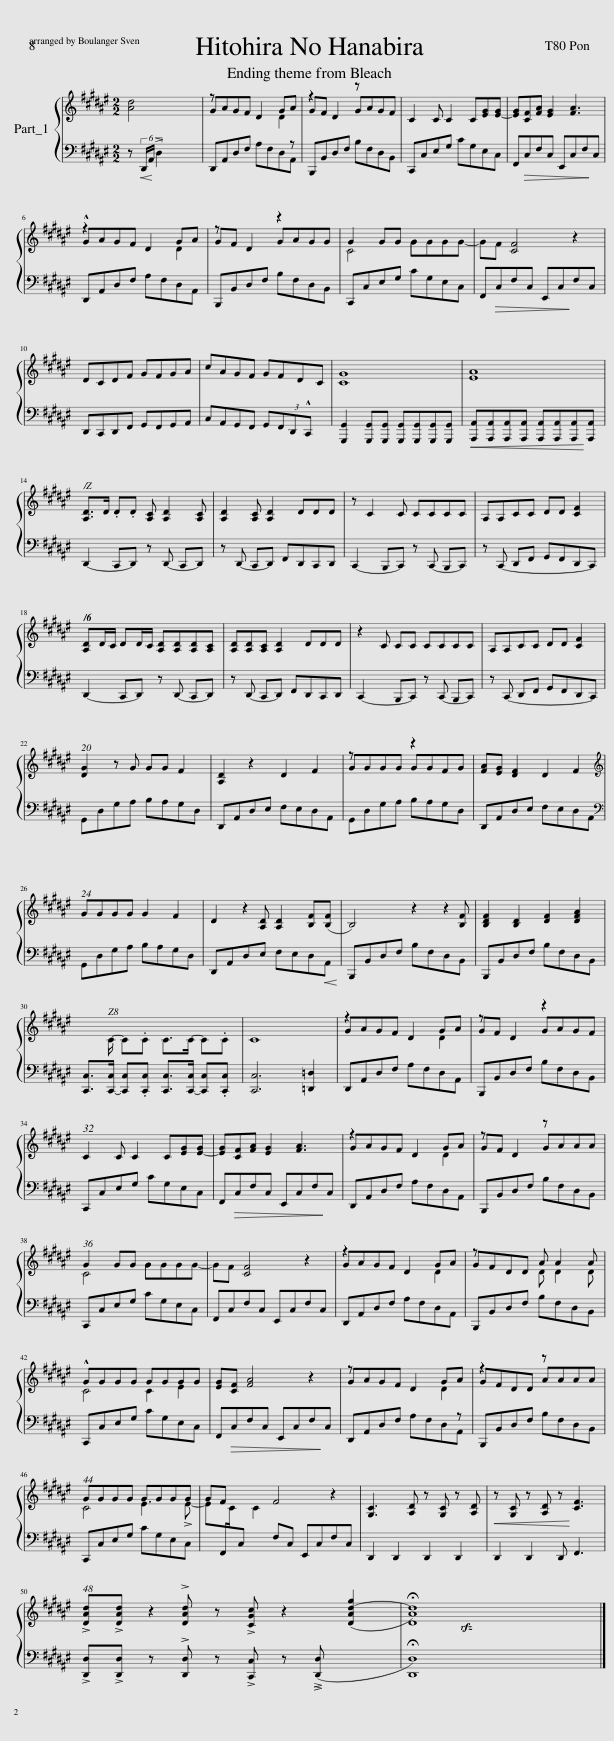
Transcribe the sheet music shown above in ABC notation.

X:1
%%score { 1 | ( 2 3 4 5 ) }
L:1/8
Q:1/4=120
M:2/2
I:linebreak $
K:F#
V:1 treble
V:2 bass
V:3 bass
V:4 bass
V:5 bass
V:1
 [Ad]4 x4 x | GAGF D2 GA | GF D2 GAGF | C2 C C2 C[EG][E-G] | [EG][CF][FA] [EG]2 [FA]3 |$ %5
 !^!GAGF D2 GA | GF D2 GAGG | G2 GG G2 x2 |[I:staff +1] F,,C,F,C, E,,C,F,C, |$[I:staff -1] DCDF GFGA | %10
 cAGF GFDC | G8 | A8 |$ [A,D]>D .D.D [A,C] [A,D]2 [A,C] | [A,D]2 [A,C] [A,D]2 DDD | %15
 z C2 C CCCC | A,A,CC DD [CF]2 |$ [A,D]D/C/ DD/C/ [A,D][A,D][A,D][A,C] | [A,D][A,D][A,C] [A,D]2 DDD | z2 C CC CCCC | %20
 A,A,CC DD [CF]2 |$ [DG]2 z G GG F2 | [A,D]2 z2 D2 F2 | GGGG GGFG | [FA][EG] [DF]2 D2 F2 |$ %25
[K:treble] GGGG G2 F2 | D2 z2 [A,D]2 [B,F]([B,F] | B,4) z2 z2 | [B,DF]2 [B,D]2 [DF]2 [DFA]2 |$[I:staff +1] [C,,C,]>[C,,-C,] [C,,C,].[C,,C,] [C,,C,]>[C,,-C,] [C,,C,].[C,,C,] | %30
[I:staff -1] C8 | GAGF D2 GA | GF D2 GAGF |$ C2 C C2 C[EG][E-G] | [EG][CF][FA] [EG]2 [FA]3 | %35
 GAGF D2 GA | GF D2 GAAA |$ G2 GG G2 x2 |[I:staff +1] F,,C,F,C, E,,C,F,C, |[I:staff -1] GAGF D2 GA | %40
 GFDD A A2 A |$ !^!GGGG GGGG | [EG][CF] [FA]4 z2 | GAGF D2 GA | GFDD AAAA |$ %45
 GGGG GGG!>!G | GF x3 F4 z2 | [G,C]3 [A,D] z [G,C] z [A,D] |!<(! z [G,C] z [A,D] z!<)! [CF]3 |$ !>![DAd]!>![DAd] z2 z !>![CGc] z2 [DAd-g]2 | %50
 !fermata!d8 |] %51
V:2
 z!<(! (6:4:3D,,/A,,/!<)! !>!D,2 x6 | z x6[I:staff -1][I:staff +1] z | z2 x2 z x3 | C,,C,E,G, CG,E,C, | F,,!>(!C,F,C, E,,C,F,!>)!C, |$ %5
 z2 x4[I:staff -1] D2 |[I:staff +1] z x3 z2 x2 |[I:staff -1] C4 GGGG- | G!>(!F [CF]4!>)![I:staff +1] z2 |$ D,,C,,D,,F,, G,,F,,G,,A,, | %10
 C,A,,G,,F,, G,,(3F,,D,,!^!C,, x |[I:staff -1] C8 |!<(! E8!<)! |$[I:staff +1] D,,2- C,,D,, z D,,- C,,D,, | z D,,- C,,D,, F,,D,,C,,D,, | %15
 C,,2- B,,,C,, z C,,- B,,,C,, | z C,,- D,,F,, G,,F,,D,,C,, |$ D,,2- C,,D,, z D,,- C,,D,, | z D,,- C,,D,, F,,D,,C,,D,, | C,,2- x B,,,C,, z C,,- B,,,C,, | %20
 z C,,- D,,F,, G,,F,,D,,C,, |$ G,,D,G,A, B,A,G,D, | D,,A,,D,E, F,E,D,A,, | z x3 z2 x2 | D,,A,,D,E, F,E,D,A,, |$ %25
[K:bass] G,,D,G,A, B,A,G,D, | D,,A,,D,E, F,E,D,!<(!A,,!<)! | B,,,B,,D,F, B,F,D,B,, | B,,,B,,D,F, B,F,D,B,, |$ x3/2[I:staff -1] C/- C.C C>C- C.C | %30
[I:staff +1] [C,,C,]6 [=D,,=D,]2 | z2 x4[I:staff -1] D2 |[I:staff +1] z x3 z2 x2 |$ C,,C,E,G, CG,E,C, | F,,!>(!C,F,C, E,,C,F,!>)!C, | %35
 z2 x4[I:staff -1] D2 |[I:staff +1] z x3 z x3 |$[I:staff -1] C4 GGGG- | GF [CF]4[I:staff +1] z2 | z2 x4[I:staff -1] D2 | %40
[I:staff +1] z x3[I:staff -1] D D2 D |$ C4 C2 E2 |[I:staff +1] F,,!>(!C,F,C, E,,C,F,!>)!C, | z x6[I:staff -1][I:staff +1] z | z2 x2 z x3 |$ %45
[I:staff -1] C4 E3 E- | E[I:staff +1]F,,/[I:staff -1]C/[I:staff +1]C,[I:staff -1] C2[I:staff +1] F,C, E,,C,F,C, | D,,2 D,,2 D,,2 D,,2 | D,,2 D,,2 D,, F,,3 |$ !>![D,,D,]!>![D,,D,] z !>![D,,D,] z !>![C,,C,] z !>![D,,D,] x2 | %50
[I:staff -1] A8 |] %51
V:3
 x9 | D,,A,,D,F, A,F,D,A,, | B,,,B,,D,F, B,F,D,B,, | x8 | x8 |$ %5
 D,,A,,D,F, A,F,D,A,, | B,,,B,,D,F, B,F,D,B,, | C,,C,E,G, CG,E,C, | x8 |$ x8 | %10
 x8 | [G,,,G,,]2 [G,,,G,,][G,,,G,,] [G,,,G,,][G,,,G,,][G,,,G,,][G,,,G,,] | [A,,,A,,][A,,,A,,][A,,,A,,][A,,,A,,] [A,,,A,,][A,,,A,,][A,,,A,,][A,,,A,,] |$ x8 | x8 | %15
 x8 | x8 |$ x8 | x8 | x9 | %20
 x8 |$ x8 | x8 | G,,D,G,A, B,A,G,D, | x8 |$ %25
[K:bass] x8 | x3[I:staff -1] [A,D] x4 | x7 [B,F] | x8 |$ x8 | %30
 x8 |[I:staff +1] D,,A,,D,F, A,F,D,A,, | B,,,B,,D,F, B,F,D,B,, |$ x8 | x8 | %35
 D,,A,,D,F, A,F,D,A,, | B,,,B,,D,F, B,F,D,B,, |$ C,,C,E,G, CG,E,C, | x8 | D,,A,,D,F, A,F,D,A,, | %40
 B,,,B,,D,F, B,F,D,B,, |$ C,,C,E,G, CG,E,C, | x8 | D,,A,,D,F, A,F,D,A,, | B,,,B,,D,F, B,F,D,B,, |$ %45
 C,,C,E,G, CG,E,C, | x11 | x8 | x8 |$ x3[I:staff -1] !>![DAd] x6 | %50
 D8 |] %51
V:4
 x9 | x8 | x8 | x8 | x8 |$ %5
 x8 | x8 | x8 | x8 |$ x8 | %10
 x8 | x8 | x8 |$ x8 | x8 | %15
 x8 | x8 |$ x8 | x8 | x9 | %20
 x8 |$ x8 | x8 | x8 | x8 |$ %25
[K:bass] x8 | x8 | x8 | x8 |$ x8 | %30
 x8 | x8 | x8 |$ x8 | x8 | %35
 x8 | x8 |$ x8 | x8 | x8 | %40
 x8 |$ x8 | x8 | x8 | x8 |$ %45
 x8 | x11 | x8 | x8 |$ x10 | %50
 !fermata!D,8 |] %51
V:5
 x9 | x8 | x8 | x8 | x8 |$ %5
 x8 | x8 | x8 | x8 |$ x8 | %10
 x8 | x8 | x8 |$ x8 | x8 | %15
 x8 | x8 |$ x8 | x8 | x9 | %20
 x8 |$ x8 | x8 | x8 | x8 |$ %25
[K:bass] x8 | x8 | x8 | x8 |$ x8 | %30
 x8 | x8 | x8 |$ x8 | x8 | %35
 x8 | x8 |$ x8 | x8 | x8 | %40
 x8 |$ x8 | x8 | x8 | x8 |$ %45
 x8 | x11 | x8 | x8 |$ x10 | %50
 D,,8 |] %51
